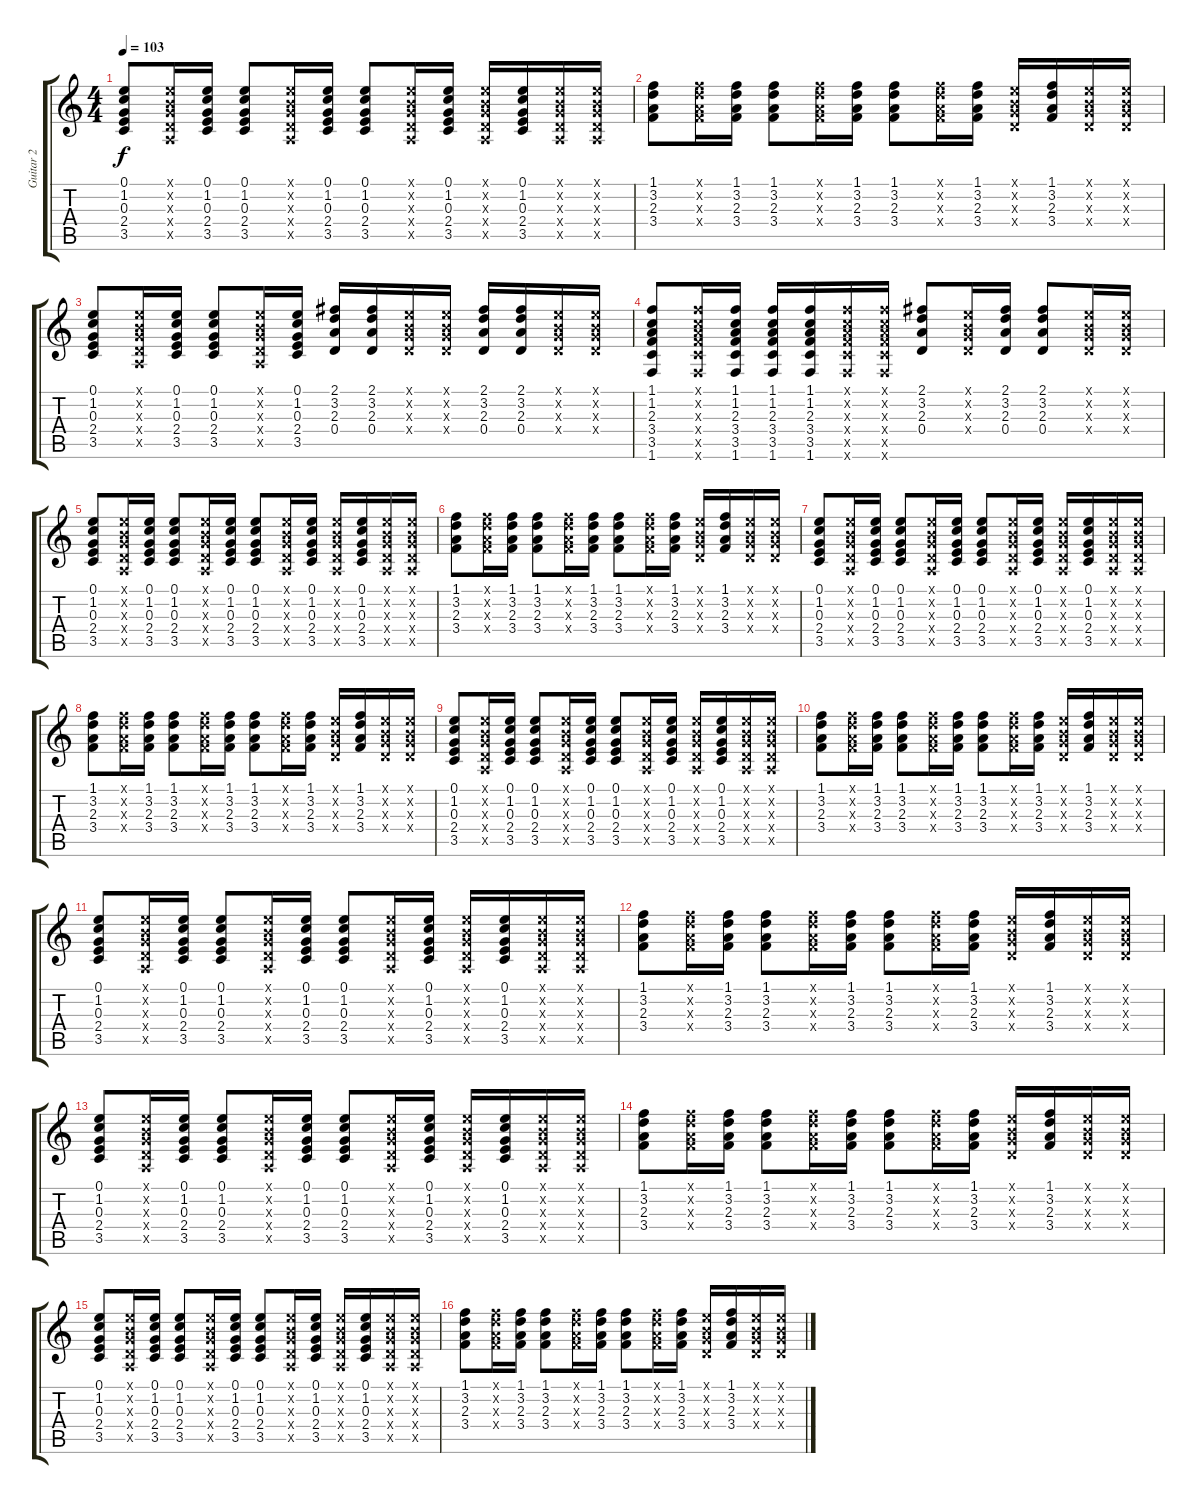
\track ("Guitar 2" "Guitar 2") {instrument acousticguitarsteel}
\staff {score tabs}
\tuning (E4 B3 G3 D3 A2 E2) {hide}
\ts (4 4)
\tempo 103
\clef g2
\ks c
(0.1 1.2 0.3 2.4 3.5).8{dy f} (0.1{x} 0.2{x} 0.3{x} 0.4{x} 0.5{x}).16 (0.1 1.2 0.3 2.4 3.5).16 (0.1 1.2 0.3 2.4 3.5).8 (0.1{x} 0.2{x} 0.3{x} 0.4{x} 0.5{x}).16 (0.1 1.2 0.3 2.4 3.5).16 (0.1 1.2 0.3 2.4 3.5).8 (0.1{x} 0.2{x} 0.3{x} 0.4{x} 0.5{x}).16 (0.1 1.2 0.3 2.4 3.5).16 (0.1{x} 0.2{x} 0.3{x} 0.4{x} 0.5{x}).16 (0.1 1.2 0.3 2.4 3.5).16 (0.1{x} 0.2{x} 0.3{x} 0.4{x} 0.5{x}).16 (0.1{x} 0.2{x} 0.3{x} 0.4{x} 0.5{x}).16 |
(1.1 3.2 2.3 3.4).8 (1.1{x} 3.2{x} 2.3{x} 3.4{x}).16 (1.1 3.2 2.3 3.4).16 (1.1 3.2 2.3 3.4).8 (1.1{x} 3.2{x} 2.3{x} 3.4{x}).16 (1.1 3.2 2.3 3.4).16 (1.1 3.2 2.3 3.4).8 (1.1{x} 3.2{x} 2.3{x} 3.4{x}).16 (1.1 3.2 2.3 3.4).16 (0.1{x} 0.2{x} 0.3{x} 0.4{x}).16 (1.1 3.2 2.3 3.4).16 (0.1{x} 0.2{x} 0.3{x} 0.4{x}).16 (0.1{x} 0.2{x} 0.3{x} 0.4{x}).16 |
(0.1 1.2 0.3 2.4 3.5).8 (0.1{x} 0.2{x} 0.3{x} 0.4{x} 0.5{x}).16 (0.1 1.2 0.3 2.4 3.5).16 (0.1 1.2 0.3 2.4 3.5).8 (0.1{x} 0.2{x} 0.3{x} 0.4{x} 0.5{x}).16 (0.1 1.2 0.3 2.4 3.5).16 (2.1 3.2 2.3 0.4).16 (2.1 3.2 2.3 0.4).16 (0.1{x} 0.2{x} 0.3{x} 0.4{x}).16 (0.1{x} 0.2{x} 0.3{x} 0.4{x}).16 (2.1 3.2 2.3 0.4).16 (2.1 3.2 2.3 0.4).16 (0.1{x} 0.2{x} 0.3{x} 0.4{x}).16 (0.1{x} 0.2{x} 0.3{x} 0.4{x}).16 |
(1.1 1.2 2.3 3.4 3.5 1.6).8 (1.1{x} 1.2{x} 2.3{x} 3.4{x} 3.5{x} 1.6{x}).16 (1.1 1.2 2.3 3.4 3.5 1.6).16 (1.1 1.2 2.3 3.4 3.5 1.6).16 (1.1 1.2 2.3 3.4 3.5 1.6).16 (1.1{x} 1.2{x} 2.3{x} 3.4{x} 3.5{x} 1.6{x}).16 (1.1{x} 1.2{x} 2.3{x} 3.4{x} 3.5{x} 1.6{x}).16 (2.1 3.2 2.3 0.4).8 (0.1{x} 0.2{x} 0.3{x} 0.4{x}).16 (2.1 3.2 2.3 0.4).16 (2.1 3.2 2.3 0.4).8 (0.1{x} 0.2{x} 0.3{x} 0.4{x}).16 (0.1{x} 0.2{x} 0.3{x} 0.4{x}).16 |
(0.1 1.2 0.3 2.4 3.5).8 (0.1{x} 0.2{x} 0.3{x} 0.4{x} 0.5{x}).16 (0.1 1.2 0.3 2.4 3.5).16 (0.1 1.2 0.3 2.4 3.5).8 (0.1{x} 0.2{x} 0.3{x} 0.4{x} 0.5{x}).16 (0.1 1.2 0.3 2.4 3.5).16 (0.1 1.2 0.3 2.4 3.5).8 (0.1{x} 0.2{x} 0.3{x} 0.4{x} 0.5{x}).16 (0.1 1.2 0.3 2.4 3.5).16 (0.1{x} 0.2{x} 0.3{x} 0.4{x} 0.5{x}).16 (0.1 1.2 0.3 2.4 3.5).16 (0.1{x} 0.2{x} 0.3{x} 0.4{x} 0.5{x}).16 (0.1{x} 0.2{x} 0.3{x} 0.4{x} 0.5{x}).16 |
(1.1 3.2 2.3 3.4).8 (1.1{x} 3.2{x} 2.3{x} 3.4{x}).16 (1.1 3.2 2.3 3.4).16 (1.1 3.2 2.3 3.4).8 (1.1{x} 3.2{x} 2.3{x} 3.4{x}).16 (1.1 3.2 2.3 3.4).16 (1.1 3.2 2.3 3.4).8 (1.1{x} 3.2{x} 2.3{x} 3.4{x}).16 (1.1 3.2 2.3 3.4).16 (0.1{x} 0.2{x} 0.3{x} 0.4{x}).16 (1.1 3.2 2.3 3.4).16 (0.1{x} 0.2{x} 0.3{x} 0.4{x}).16 (0.1{x} 0.2{x} 0.3{x} 0.4{x}).16 |
(0.1 1.2 0.3 2.4 3.5).8 (0.1{x} 0.2{x} 0.3{x} 0.4{x} 0.5{x}).16 (0.1 1.2 0.3 2.4 3.5).16 (0.1 1.2 0.3 2.4 3.5).8 (0.1{x} 0.2{x} 0.3{x} 0.4{x} 0.5{x}).16 (0.1 1.2 0.3 2.4 3.5).16 (0.1 1.2 0.3 2.4 3.5).8 (0.1{x} 0.2{x} 0.3{x} 0.4{x} 0.5{x}).16 (0.1 1.2 0.3 2.4 3.5).16 (0.1{x} 0.2{x} 0.3{x} 0.4{x} 0.5{x}).16 (0.1 1.2 0.3 2.4 3.5).16 (0.1{x} 0.2{x} 0.3{x} 0.4{x} 0.5{x}).16 (0.1{x} 0.2{x} 0.3{x} 0.4{x} 0.5{x}).16 |
(1.1 3.2 2.3 3.4).8 (1.1{x} 3.2{x} 2.3{x} 3.4{x}).16 (1.1 3.2 2.3 3.4).16 (1.1 3.2 2.3 3.4).8 (1.1{x} 3.2{x} 2.3{x} 3.4{x}).16 (1.1 3.2 2.3 3.4).16 (1.1 3.2 2.3 3.4).8 (1.1{x} 3.2{x} 2.3{x} 3.4{x}).16 (1.1 3.2 2.3 3.4).16 (0.1{x} 0.2{x} 0.3{x} 0.4{x}).16 (1.1 3.2 2.3 3.4).16 (0.1{x} 0.2{x} 0.3{x} 0.4{x}).16 (0.1{x} 0.2{x} 0.3{x} 0.4{x}).16 |
(0.1 1.2 0.3 2.4 3.5).8 (0.1{x} 0.2{x} 0.3{x} 0.4{x} 0.5{x}).16 (0.1 1.2 0.3 2.4 3.5).16 (0.1 1.2 0.3 2.4 3.5).8 (0.1{x} 0.2{x} 0.3{x} 0.4{x} 0.5{x}).16 (0.1 1.2 0.3 2.4 3.5).16 (0.1 1.2 0.3 2.4 3.5).8 (0.1{x} 0.2{x} 0.3{x} 0.4{x} 0.5{x}).16 (0.1 1.2 0.3 2.4 3.5).16 (0.1{x} 0.2{x} 0.3{x} 0.4{x} 0.5{x}).16 (0.1 1.2 0.3 2.4 3.5).16 (0.1{x} 0.2{x} 0.3{x} 0.4{x} 0.5{x}).16 (0.1{x} 0.2{x} 0.3{x} 0.4{x} 0.5{x}).16 |
(1.1 3.2 2.3 3.4).8 (1.1{x} 3.2{x} 2.3{x} 3.4{x}).16 (1.1 3.2 2.3 3.4).16 (1.1 3.2 2.3 3.4).8 (1.1{x} 3.2{x} 2.3{x} 3.4{x}).16 (1.1 3.2 2.3 3.4).16 (1.1 3.2 2.3 3.4).8 (1.1{x} 3.2{x} 2.3{x} 3.4{x}).16 (1.1 3.2 2.3 3.4).16 (0.1{x} 0.2{x} 0.3{x} 0.4{x}).16 (1.1 3.2 2.3 3.4).16 (0.1{x} 0.2{x} 0.3{x} 0.4{x}).16 (0.1{x} 0.2{x} 0.3{x} 0.4{x}).16 |
(0.1 1.2 0.3 2.4 3.5).8 (0.1{x} 0.2{x} 0.3{x} 0.4{x} 0.5{x}).16 (0.1 1.2 0.3 2.4 3.5).16 (0.1 1.2 0.3 2.4 3.5).8 (0.1{x} 0.2{x} 0.3{x} 0.4{x} 0.5{x}).16 (0.1 1.2 0.3 2.4 3.5).16 (0.1 1.2 0.3 2.4 3.5).8 (0.1{x} 0.2{x} 0.3{x} 0.4{x} 0.5{x}).16 (0.1 1.2 0.3 2.4 3.5).16 (0.1{x} 0.2{x} 0.3{x} 0.4{x} 0.5{x}).16 (0.1 1.2 0.3 2.4 3.5).16 (0.1{x} 0.2{x} 0.3{x} 0.4{x} 0.5{x}).16 (0.1{x} 0.2{x} 0.3{x} 0.4{x} 0.5{x}).16 |
(1.1 3.2 2.3 3.4).8 (1.1{x} 3.2{x} 2.3{x} 3.4{x}).16 (1.1 3.2 2.3 3.4).16 (1.1 3.2 2.3 3.4).8 (1.1{x} 3.2{x} 2.3{x} 3.4{x}).16 (1.1 3.2 2.3 3.4).16 (1.1 3.2 2.3 3.4).8 (1.1{x} 3.2{x} 2.3{x} 3.4{x}).16 (1.1 3.2 2.3 3.4).16 (0.1{x} 0.2{x} 0.3{x} 0.4{x}).16 (1.1 3.2 2.3 3.4).16 (0.1{x} 0.2{x} 0.3{x} 0.4{x}).16 (0.1{x} 0.2{x} 0.3{x} 0.4{x}).16 |
(0.1 1.2 0.3 2.4 3.5).8 (0.1{x} 0.2{x} 0.3{x} 0.4{x} 0.5{x}).16 (0.1 1.2 0.3 2.4 3.5).16 (0.1 1.2 0.3 2.4 3.5).8 (0.1{x} 0.2{x} 0.3{x} 0.4{x} 0.5{x}).16 (0.1 1.2 0.3 2.4 3.5).16 (0.1 1.2 0.3 2.4 3.5).8 (0.1{x} 0.2{x} 0.3{x} 0.4{x} 0.5{x}).16 (0.1 1.2 0.3 2.4 3.5).16 (0.1{x} 0.2{x} 0.3{x} 0.4{x} 0.5{x}).16 (0.1 1.2 0.3 2.4 3.5).16 (0.1{x} 0.2{x} 0.3{x} 0.4{x} 0.5{x}).16 (0.1{x} 0.2{x} 0.3{x} 0.4{x} 0.5{x}).16 |
(1.1 3.2 2.3 3.4).8 (1.1{x} 3.2{x} 2.3{x} 3.4{x}).16 (1.1 3.2 2.3 3.4).16 (1.1 3.2 2.3 3.4).8 (1.1{x} 3.2{x} 2.3{x} 3.4{x}).16 (1.1 3.2 2.3 3.4).16 (1.1 3.2 2.3 3.4).8 (1.1{x} 3.2{x} 2.3{x} 3.4{x}).16 (1.1 3.2 2.3 3.4).16 (0.1{x} 0.2{x} 0.3{x} 0.4{x}).16 (1.1 3.2 2.3 3.4).16 (0.1{x} 0.2{x} 0.3{x} 0.4{x}).16 (0.1{x} 0.2{x} 0.3{x} 0.4{x}).16 |
(0.1 1.2 0.3 2.4 3.5).8 (0.1{x} 0.2{x} 0.3{x} 0.4{x} 0.5{x}).16 (0.1 1.2 0.3 2.4 3.5).16 (0.1 1.2 0.3 2.4 3.5).8 (0.1{x} 0.2{x} 0.3{x} 0.4{x} 0.5{x}).16 (0.1 1.2 0.3 2.4 3.5).16 (0.1 1.2 0.3 2.4 3.5).8 (0.1{x} 0.2{x} 0.3{x} 0.4{x} 0.5{x}).16 (0.1 1.2 0.3 2.4 3.5).16 (0.1{x} 0.2{x} 0.3{x} 0.4{x} 0.5{x}).16 (0.1 1.2 0.3 2.4 3.5).16 (0.1{x} 0.2{x} 0.3{x} 0.4{x} 0.5{x}).16 (0.1{x} 0.2{x} 0.3{x} 0.4{x} 0.5{x}).16 |
(1.1 3.2 2.3 3.4).8 (1.1{x} 3.2{x} 2.3{x} 3.4{x}).16 (1.1 3.2 2.3 3.4).16 (1.1 3.2 2.3 3.4).8 (1.1{x} 3.2{x} 2.3{x} 3.4{x}).16 (1.1 3.2 2.3 3.4).16 (1.1 3.2 2.3 3.4).8 (1.1{x} 3.2{x} 2.3{x} 3.4{x}).16 (1.1 3.2 2.3 3.4).16 (0.1{x} 0.2{x} 0.3{x} 0.4{x}).16 (1.1 3.2 2.3 3.4).16 (0.1{x} 0.2{x} 0.3{x} 0.4{x}).16 (0.1{x} 0.2{x} 0.3{x} 0.4{x}).16
